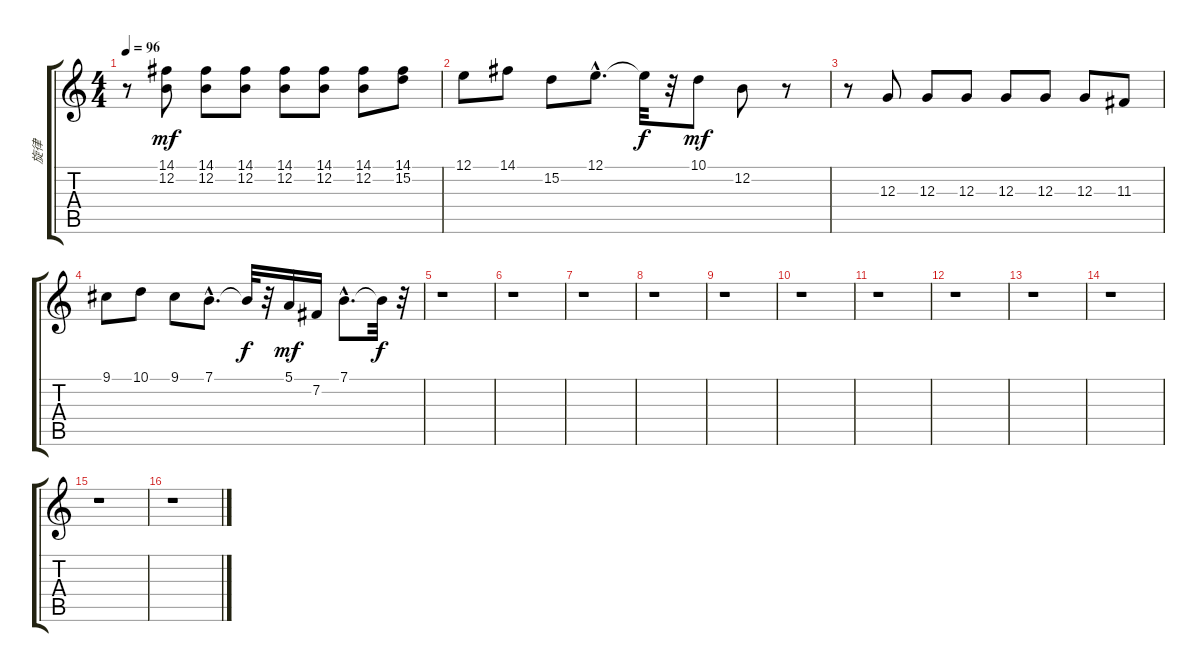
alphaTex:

\track ("旋律" "旋律") {instrument recorder}
\staff {score tabs}
\tuning (E4 B3 G3 D3 A2 E2) {hide}
\ts (4 4)
\tempo 96
\clef g2
\ks c
r.8{dy mf} (14.1 12.2).8 (14.1 12.2).8 (14.1 12.2).8 (14.1 12.2).8 (14.1 12.2).8 (14.1 12.2).8 (14.1 15.2).8 |
12.1.8 14.1.8 15.2.8 12.1{hac}.8{d} 12.1{t}.32{dy f} r.32 10.1.8{dy mf} 12.2.8 r.8 |
r.8 12.3.8 12.3.8 12.3.8 12.3.8 12.3.8 12.3.8 11.3.8 |
9.1.8 10.1.8 9.1.8 7.1{hac}.8{d} 7.1{t}.32{dy f} r.32 5.1.16{dy mf} 7.2.16 7.1{hac}.8{d} 7.1{t}.32{dy f} r.32 |
r.1 |
r.1 |
r.1 |
r.1 |
r.1 |
r.1 |
r.1 |
r.1 |
r.1 |
r.1 |
r.1 |
r.1
